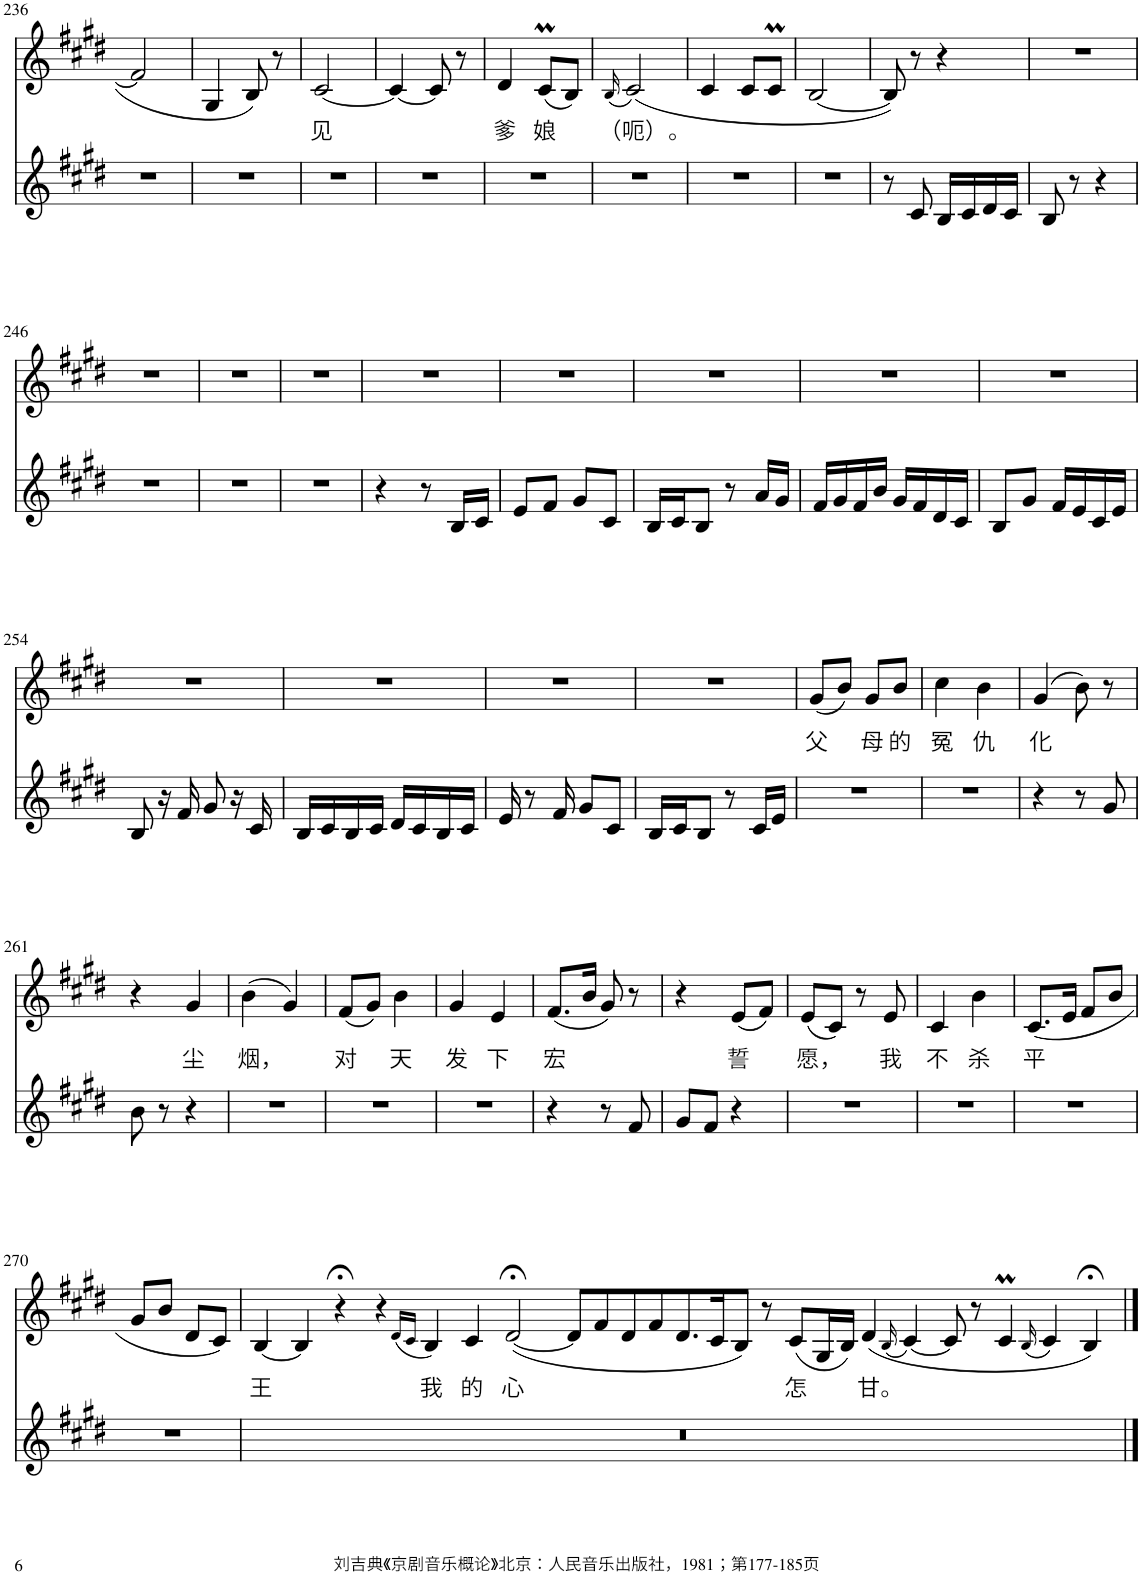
**kern	**kern	**text
*part2	*part1	*part1
*staff2	*staff1	*staff1
*I"Piano	*I"Piano	*
*I'Pno	*I'Pno	*
!!LO:PB:g=z
*clefG2	*clefG2	*
*k[f#c#g#d#]	*k[f#c#g#d#]	*
*M2/4	*M2/4	*
=236	=236	=236
2r	2f#/]	.
=237	=237	=237
2r	4G#/	.
.	8B/	.
.	8r	.
=238	=238	=238
!	!	!LO:LY:b
2r	[2c#/	见
=239	=239	=239
2r	4c#/_	.
.	8c#/]	.
.	8r	.
=240	=240	=240
!	!	!LO:LY:b
2r	4d#/	爹
!	!	!LO:LY:b
.	(8c#M/L	娘
.	8B/J)	.
=241	=241	=241
.	(16qB/	.
!	!	!LO:LY:b
2r	(2c#/)	（呃）。
=242	=242	=242
2r	4c#/	.
.	8c#/L	.
.	8c#M/J	.
=243	=243	=243
2r	[2B/	.
=244	=244	=244
8r	8B/])	.
8c#/	8r	.
16B/LL	4r	.
16c#/	.	.
16d#/	.	.
16c#/JJ	.	.
=245	=245	=245
8B/	2r	.
8r	.	.
4r	.	.
!!LO:LB:g=z
=246	=246	=246
2r	2r	.
=247	=247	=247
2r	2r	.
=248	=248	=248
2r	2r	.
=249	=249	=249
4r	2r	.
8r	.	.
16B/LL	.	.
16c#/JJ	.	.
=250	=250	=250
8e/L	2r	.
8f#/J	.	.
8g#/L	.	.
8c#/J	.	.
=251	=251	=251
16B/LL	2r	.
16c#/J	.	.
8B/J	.	.
8r	.	.
16a/LL	.	.
16g#/JJ	.	.
=252	=252	=252
16f#/LL	2r	.
16g#/	.	.
16f#/	.	.
16b/JJ	.	.
16g#/LL	.	.
16f#/	.	.
16d#/	.	.
16c#/JJ	.	.
=253	=253	=253
8B/L	2r	.
8g#/J	.	.
16f#/LL	.	.
16e/	.	.
16c#/	.	.
16e/JJ	.	.
!!LO:LB:g=z
=254	=254	=254
8B/	2r	.
16r	.	.
16f#/	.	.
8g#/	.	.
16r	.	.
16c#/	.	.
=255	=255	=255
16B/LL	2r	.
16c#/	.	.
16B/	.	.
16c#/JJ	.	.
16d#/LL	.	.
16c#/	.	.
16B/	.	.
16c#/JJ	.	.
=256	=256	=256
16e/	2r	.
8r	.	.
16f#/	.	.
8g#/L	.	.
8c#/J	.	.
=257	=257	=257
16B/LL	2r	.
16c#/J	.	.
8B/J	.	.
8r	.	.
16c#/LL	.	.
16e/JJ	.	.
=258	=258	=258
!	!	!LO:LY:b
2r	(8g#/L	父
.	8b/J)	.
!	!	!LO:LY:b
.	8g#/L	母
!	!	!LO:LY:b
.	8b/J	的
=259	=259	=259
!	!	!LO:LY:b
2r	4cc#\	冤
!	!	!LO:LY:b
.	4b\	仇
=260	=260	=260
!	!	!LO:LY:b
4r	(4g#/	化
8r	8b\)	.
8g#/	8r	.
!!LO:LB:g=z
=261	=261	=261
8b\	4r	.
8r	.	.
!	!	!LO:LY:b
4r	4g#/	尘
=262	=262	=262
!	!	!LO:LY:b
2r	(4b\	烟，
.	4g#/)	.
=263	=263	=263
!	!	!LO:LY:b
2r	(8f#/L	对
.	8g#/J)	.
!	!	!LO:LY:b
.	4b\	天
=264	=264	=264
!	!	!LO:LY:b
2r	4g#/	发
!	!	!LO:LY:b
.	4e/	下
=265	=265	=265
!	!	!LO:LY:b
4r	(8.f#/L	宏
.	16b/Jk	.
8r	8g#/)	.
8f#/	8r	.
=266	=266	=266
8g#/L	4r	.
8f#/J	.	.
!	!	!LO:LY:b
4r	(8e/L	誓
.	8f#/J)	.
=267	=267	=267
!	!	!LO:LY:b
2r	(8e/L	愿，
.	8c#/J)	.
.	8r	.
!	!	!LO:LY:b
.	8e/	我
=268	=268	=268
!	!	!LO:LY:b
2r	4c#/	不
!	!	!LO:LY:b
.	4b\	杀
=269	=269	=269
!	!	!LO:LY:b
2r	(8.c#/L	平
.	16e/Jk	.
.	8f#/L	.
.	8b/J	.
!!LO:LB:g=z
=270	=270	=270
2r	8g#/L	.
.	8b/J	.
.	8d#/L	.
.	8c#/J)	.
=271	=271	=271
!	!	!LO:LY:b
2r	[4B/	王
.	4B/]	.
00ryy	4r;<	.
.	4r	.
.	(16qd#/LL	.
.	16qc#/JJ	.
!	!	!LO:LY:b
.	4B/)	我
!	!	!LO:LY:b
.	4c#/	的
!	!	!LO:LY:b
.	([2d#;</	心
.	8d#/L]	.
.	8f#/	.
.	8d#/	.
.	8f#/	.
.	8.d#/	.
.	16c#/K	.
.	8B/J)	.
.	8r	.
!	!	!LO:LY:b
.	(8c#/L	怎
.	16G#/L	.
.	16B/JJ)	.
!	!	!LO:LY:b
.	(4d#/	甘。
.	(16qB/	.
.	[4c#/)	.
.	8c#/]	.
.	8r	.
.	4c#M/	.
.	(16qB/	.
.	4c#/)	.
4ryy	4B;</)	.
==	==	==
*-	*-	*-
